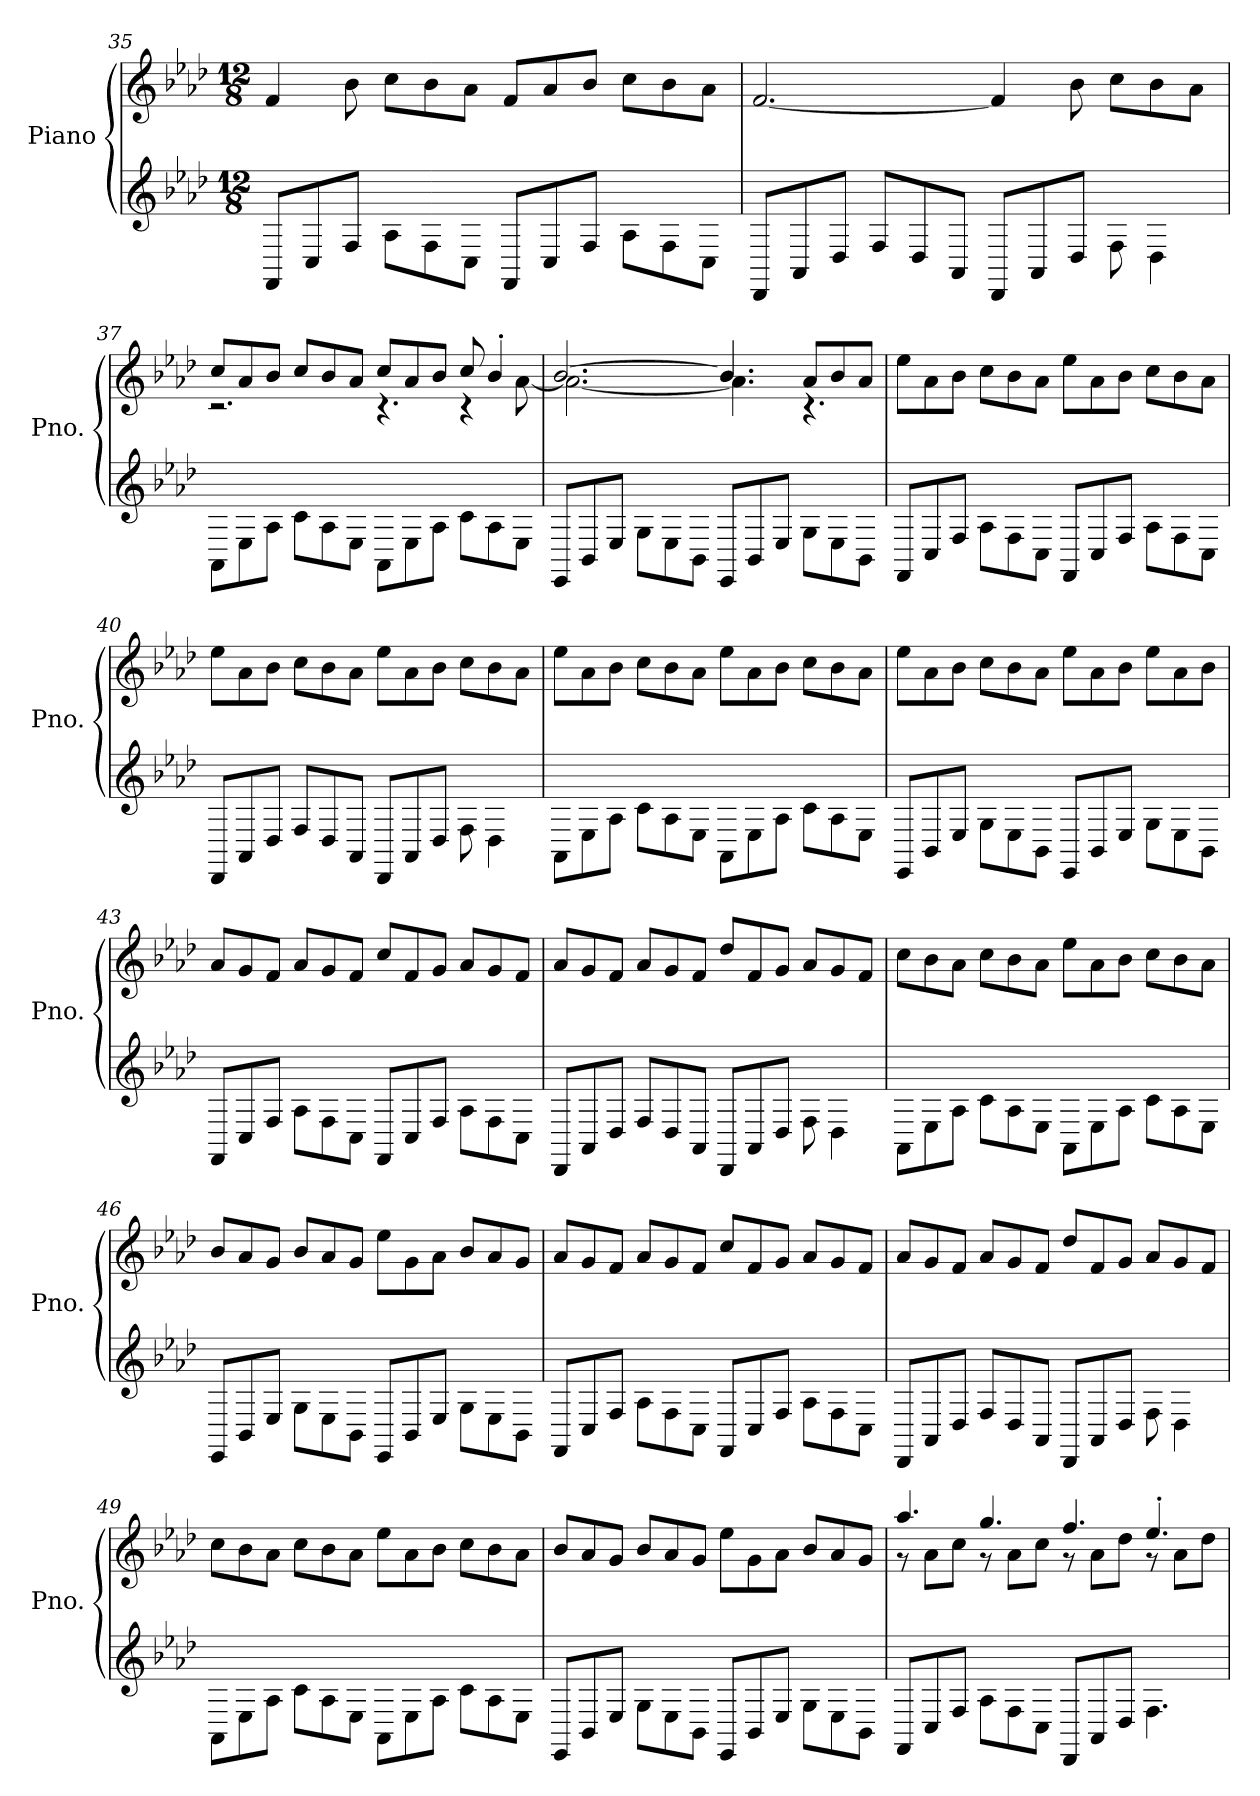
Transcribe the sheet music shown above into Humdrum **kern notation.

**kern	**kern
*part1	*part1
*staff2	*staff1
*I"Piano	*
*I'Pno.	*
*clefG2	*clefG2
*k[b-e-a-d-]	*k[b-e-a-d-]
*M12/8	*M12/8
=35	=35
8FF/L	4f/
8C/	.
8F/J	8b-\
8A-\L	8cc\L
8F\	8b-\
8C\J	8a-\J
8FF/L	8f/L
8C/	8a-/
8F/J	8b-/J
8A-\L	8cc\L
8F\	8b-\
8C\J	8a-\J
=36	=36
8DD-/L	[2.f/
8AA-/	.
8D-/J	.
8F/L	.
8D-/	.
8AA-/J	.
8DD-/L	4f/]
8AA-/	.
8D-/J	8b-\
8F\	8cc\L
4D-\	8b-\
.	8a-\J
!!LO:PB:g=z
=37	=37
*	*^
8AA-\L	8cc/L	2.r
8E-\	8a-/	.
8A-\J	8b-/J	.
8c\L	8cc/L	.
8A-\	8b-/	.
8E-\J	8a-/J	.
8AA-\L	8cc/L	4.r
8E-\	8a-/	.
8A-\J	8b-/J	.
8c\L	8cc/	4r
8A-\	4b-'/	.
8E-\J	.	[8a-\
=38	=38	=38
8EE-/L	[2.b-/	2.a-\_
8BB-/	.	.
8E-/J	.	.
8G\L	.	.
8E-\	.	.
8BB-\J	.	.
8EE-/L	4.b-/]	4.a-\]
8BB-/	.	.
8E-/J	.	.
8G\L	8a-/L	4.r
8E-\	8b-/	.
8BB-\J	8a-/J	.
*	*v	*v
=39	=39
8FF/L	8ee-\L
8C/	8a-\
8F/J	8b-\J
8A-\L	8cc\L
8F\	8b-\
8C\J	8a-\J
8FF/L	8ee-\L
8C/	8a-\
8F/J	8b-\J
8A-\L	8cc\L
8F\	8b-\
8C\J	8a-\J
!!LO:LB:g=z
=40	=40
8DD-/L	8ee-\L
8AA-/	8a-\
8D-/J	8b-\J
8F/L	8cc\L
8D-/	8b-\
8AA-/J	8a-\J
8DD-/L	8ee-\L
8AA-/	8a-\
8D-/J	8b-\J
8F\	8cc\L
4D-\	8b-\
.	8a-\J
=41	=41
8AA-\L	8ee-\L
8E-\	8a-\
8A-\J	8b-\J
8c\L	8cc\L
8A-\	8b-\
8E-\J	8a-\J
8AA-\L	8ee-\L
8E-\	8a-\
8A-\J	8b-\J
8c\L	8cc\L
8A-\	8b-\
8E-\J	8a-\J
=42	=42
8EE-/L	8ee-\L
8BB-/	8a-\
8E-/J	8b-\J
8G\L	8cc\L
8E-\	8b-\
8BB-\J	8a-\J
8EE-/L	8ee-\L
8BB-/	8a-\
8E-/J	8b-\J
8G\L	8ee-\L
8E-\	8a-\
8BB-\J	8b-\J
!!LO:LB:g=z
=43	=43
8FF/L	8a-/L
8C/	8g/
8F/J	8f/J
8A-\L	8a-/L
8F\	8g/
8C\J	8f/J
8FF/L	8cc/L
8C/	8f/
8F/J	8g/J
8A-\L	8a-/L
8F\	8g/
8C\J	8f/J
=44	=44
8DD-/L	8a-/L
8AA-/	8g/
8D-/J	8f/J
8F/L	8a-/L
8D-/	8g/
8AA-/J	8f/J
8DD-/L	8dd-/L
8AA-/	8f/
8D-/J	8g/J
8F\	8a-/L
4D-\	8g/
.	8f/J
=45	=45
8AA-\L	8cc\L
8E-\	8b-\
8A-\J	8a-\J
8c\L	8cc\L
8A-\	8b-\
8E-\J	8a-\J
8AA-\L	8ee-\L
8E-\	8a-\
8A-\J	8b-\J
8c\L	8cc\L
8A-\	8b-\
8E-\J	8a-\J
!!LO:LB:g=z
=46	=46
8EE-/L	8b-/L
8BB-/	8a-/
8E-/J	8g/J
8G\L	8b-/L
8E-\	8a-/
8BB-\J	8g/J
8EE-/L	8ee-\L
8BB-/	8g\
8E-/J	8a-\J
8G\L	8b-/L
8E-\	8a-/
8BB-\J	8g/J
=47	=47
8FF/L	8a-/L
8C/	8g/
8F/J	8f/J
8A-\L	8a-/L
8F\	8g/
8C\J	8f/J
8FF/L	8cc/L
8C/	8f/
8F/J	8g/J
8A-\L	8a-/L
8F\	8g/
8C\J	8f/J
=48	=48
8DD-/L	8a-/L
8AA-/	8g/
8D-/J	8f/J
8F/L	8a-/L
8D-/	8g/
8AA-/J	8f/J
8DD-/L	8dd-/L
8AA-/	8f/
8D-/J	8g/J
8F\	8a-/L
4D-\	8g/
.	8f/J
!!LO:LB:g=z
=49	=49
8AA-\L	8cc\L
8E-\	8b-\
8A-\J	8a-\J
8c\L	8cc\L
8A-\	8b-\
8E-\J	8a-\J
8AA-\L	8ee-\L
8E-\	8a-\
8A-\J	8b-\J
8c\L	8cc\L
8A-\	8b-\
8E-\J	8a-\J
=50	=50
8EE-/L	8b-/L
8BB-/	8a-/
8E-/J	8g/J
8G\L	8b-/L
8E-\	8a-/
8BB-\J	8g/J
8EE-/L	8ee-\L
8BB-/	8g\
8E-/J	8a-\J
8G\L	8b-/L
8E-\	8a-/
8BB-\J	8g/J
=51	=51
*	*^
8FF/L	4.aa-/	8r
8C/	.	8a-\L
8F/J	.	8cc\J
8A-\L	4.gg/	8r
8F\	.	8a-\L
8C\J	.	8cc\J
8DD-/L	4.ff/	8r
8AA-/	.	8a-\L
8D-/J	.	8dd-\J
4.F\	4.ee-'/	8r
.	.	8a-\L
.	.	8dd-\J
*	*v	*v
=	=
*-	*-
